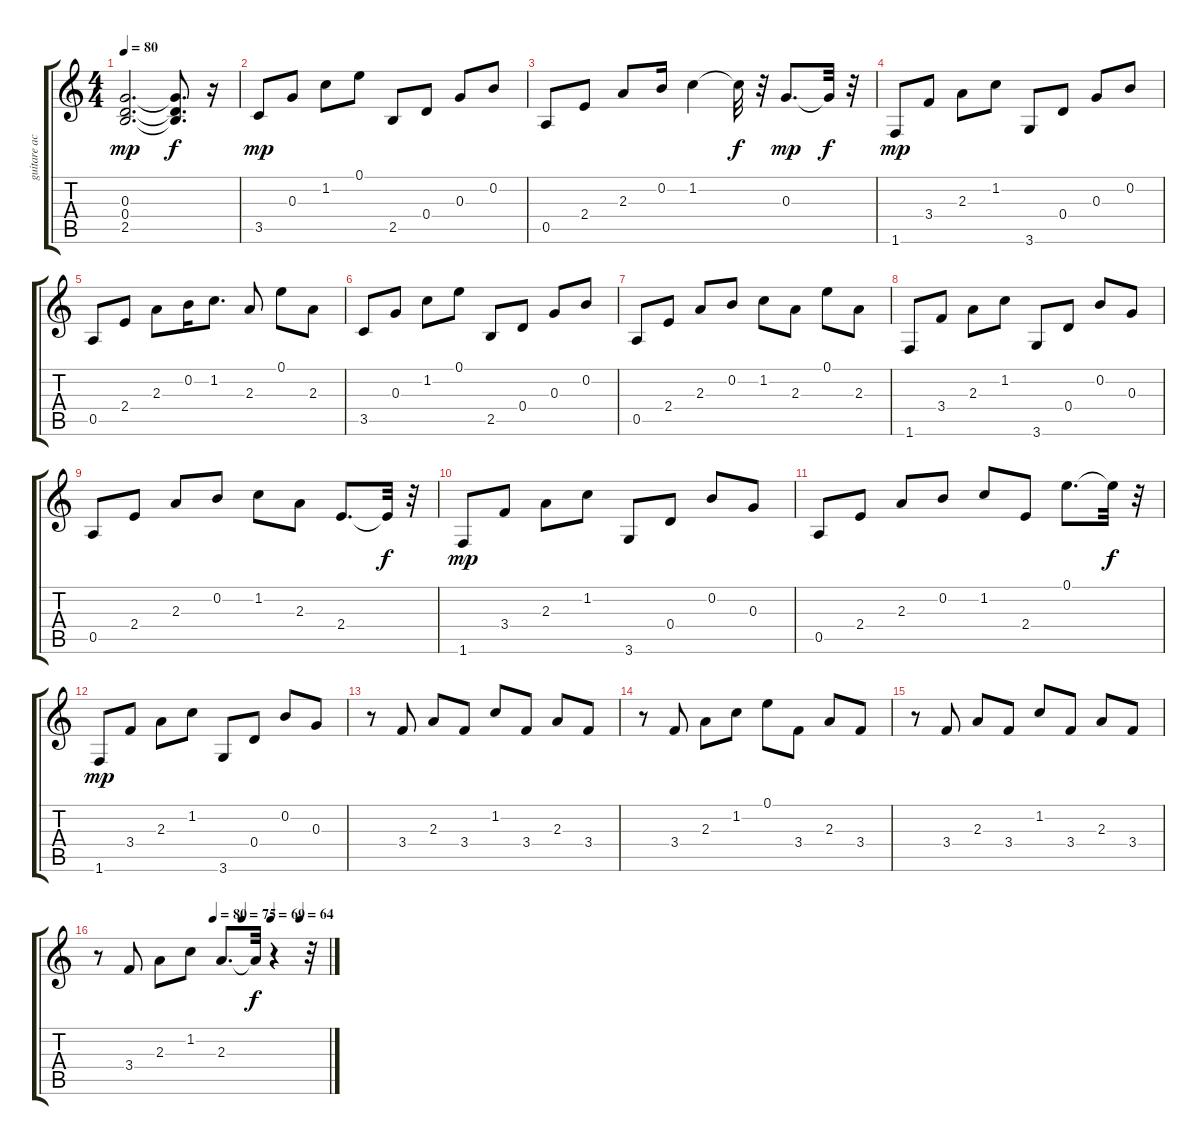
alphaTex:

\track ("guitare acoustique" "guitare ac") {instrument acousticguitarnylon}
\staff {score tabs}
\tuning (E4 B3 G3 D3 A2 E2) {hide}
\ts (4 4)
\tempo 80
\clef g2
\ks c
(0.3 0.4 2.5).2{d dy mp} (0.3{t} 0.4{t} 2.5{t}).8{d dy f} r.16 |
3.5.8{dy mp} 0.3.8 1.2.8 0.1.8 2.5.8 0.4.8 0.3.8 0.2.8 |
0.5.8 2.4.8 2.3.8 0.2.16 1.2.4 1.2{t}.32{dy f} r.32 0.3.8{d dy mp} 0.3{t}.32{dy f} r.32 |
1.6.8{dy mp} 3.4.8 2.3.8 1.2.8 3.6.8 0.4.8 0.3.8 0.2.8 |
0.5.8 2.4.8 2.3.8 0.2.16 1.2.8{d} 2.3.8 0.1.8 2.3.8 |
3.5.8 0.3.8 1.2.8 0.1.8 2.5.8 0.4.8 0.3.8 0.2.8 |
0.5.8 2.4.8 2.3.8 0.2.8 1.2.8 2.3.8 0.1.8 2.3.8 |
1.6.8 3.4.8 2.3.8 1.2.8 3.6.8 0.4.8 0.2.8 0.3.8 |
0.5.8 2.4.8 2.3.8 0.2.8 1.2.8 2.3.8 2.4.8{d} 2.4{t}.32{dy f} r.32 |
1.6.8{dy mp} 3.4.8 2.3.8 1.2.8 3.6.8 0.4.8 0.2.8 0.3.8 |
0.5.8 2.4.8 2.3.8 0.2.8 1.2.8 2.4.8 0.1.8{d} 0.1{t}.32{dy f} r.32 |
1.6.8{dy mp} 3.4.8 2.3.8 1.2.8 3.6.8 0.4.8 0.2.8 0.3.8 |
r.8 3.4.8 2.3.8 3.4.8 1.2.8 3.4.8 2.3.8 3.4.8 |
r.8 3.4.8 2.3.8 1.2.8 0.1.8 3.4.8 2.3.8 3.4.8 |
r.8 3.4.8 2.3.8 3.4.8 1.2.8 3.4.8 2.3.8 3.4.8 |
\tempo (80 0.5)
\tempo (75 0.625)
\tempo (69 0.75)
\tempo (64 0.875)
r.8 3.4.8 2.3.8 1.2.8 2.3.8{d} 2.3{t}.32{dy f} r.4 r.32
